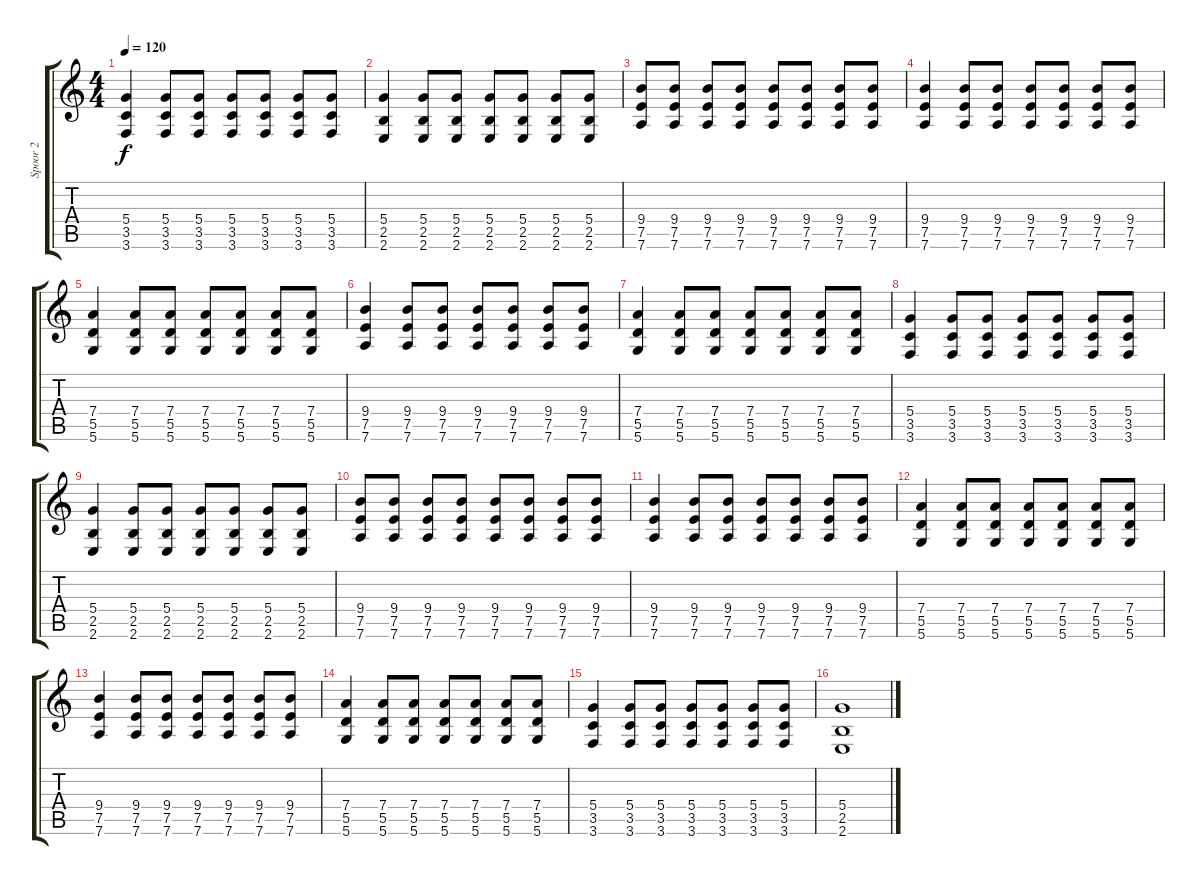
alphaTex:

\track ("Spoor 2" "Spoor 2") {instrument distortionguitar}
\staff {score tabs}
\tuning (E4 B3 G3 D3 A2 D2) {hide}
\ts (4 4)
\tempo 120
\clef g2
\ks c
(5.4 3.5 3.6).4{dy f} (5.4 3.5 3.6).8 (5.4 3.5 3.6).8 (5.4 3.5 3.6).8 (5.4 3.5 3.6).8 (5.4 3.5 3.6).8 (5.4 3.5 3.6).8 |
(5.4 2.5 2.6).4 (5.4 2.5 2.6).8 (5.4 2.5 2.6).8 (5.4 2.5 2.6).8 (5.4 2.5 2.6).8 (5.4 2.5 2.6).8 (5.4 2.5 2.6).8 |
(9.4 7.5 7.6).8 (9.4 7.5 7.6).8 (9.4 7.5 7.6).8 (9.4 7.5 7.6).8 (9.4 7.5 7.6).8 (9.4 7.5 7.6).8 (9.4 7.5 7.6).8 (9.4 7.5 7.6).8 |
(9.4 7.5 7.6).4 (9.4 7.5 7.6).8 (9.4 7.5 7.6).8 (9.4 7.5 7.6).8 (9.4 7.5 7.6).8 (9.4 7.5 7.6).8 (9.4 7.5 7.6).8 |
(7.4 5.5 5.6).4 (7.4 5.5 5.6).8 (7.4 5.5 5.6).8 (7.4 5.5 5.6).8 (7.4 5.5 5.6).8 (7.4 5.5 5.6).8 (7.4 5.5 5.6).8 |
(9.4 7.5 7.6).4 (9.4 7.5 7.6).8 (9.4 7.5 7.6).8 (9.4 7.5 7.6).8 (9.4 7.5 7.6).8 (9.4 7.5 7.6).8 (9.4 7.5 7.6).8 |
(7.4 5.5 5.6).4 (7.4 5.5 5.6).8 (7.4 5.5 5.6).8 (7.4 5.5 5.6).8 (7.4 5.5 5.6).8 (7.4 5.5 5.6).8 (7.4 5.5 5.6).8 |
(5.4 3.5 3.6).4 (5.4 3.5 3.6).8 (5.4 3.5 3.6).8 (5.4 3.5 3.6).8 (5.4 3.5 3.6).8 (5.4 3.5 3.6).8 (5.4 3.5 3.6).8 |
(5.4 2.5 2.6).4 (5.4 2.5 2.6).8 (5.4 2.5 2.6).8 (5.4 2.5 2.6).8 (5.4 2.5 2.6).8 (5.4 2.5 2.6).8 (5.4 2.5 2.6).8 |
(9.4 7.5 7.6).8 (9.4 7.5 7.6).8 (9.4 7.5 7.6).8 (9.4 7.5 7.6).8 (9.4 7.5 7.6).8 (9.4 7.5 7.6).8 (9.4 7.5 7.6).8 (9.4 7.5 7.6).8 |
(9.4 7.5 7.6).4 (9.4 7.5 7.6).8 (9.4 7.5 7.6).8 (9.4 7.5 7.6).8 (9.4 7.5 7.6).8 (9.4 7.5 7.6).8 (9.4 7.5 7.6).8 |
(7.4 5.5 5.6).4 (7.4 5.5 5.6).8 (7.4 5.5 5.6).8 (7.4 5.5 5.6).8 (7.4 5.5 5.6).8 (7.4 5.5 5.6).8 (7.4 5.5 5.6).8 |
(9.4 7.5 7.6).4 (9.4 7.5 7.6).8 (9.4 7.5 7.6).8 (9.4 7.5 7.6).8 (9.4 7.5 7.6).8 (9.4 7.5 7.6).8 (9.4 7.5 7.6).8 |
(7.4 5.5 5.6).4 (7.4 5.5 5.6).8 (7.4 5.5 5.6).8 (7.4 5.5 5.6).8 (7.4 5.5 5.6).8 (7.4 5.5 5.6).8 (7.4 5.5 5.6).8 |
(5.4 3.5 3.6).4 (5.4 3.5 3.6).8 (5.4 3.5 3.6).8 (5.4 3.5 3.6).8 (5.4 3.5 3.6).8 (5.4 3.5 3.6).8 (5.4 3.5 3.6).8 |
(5.4 2.5 2.6).1
